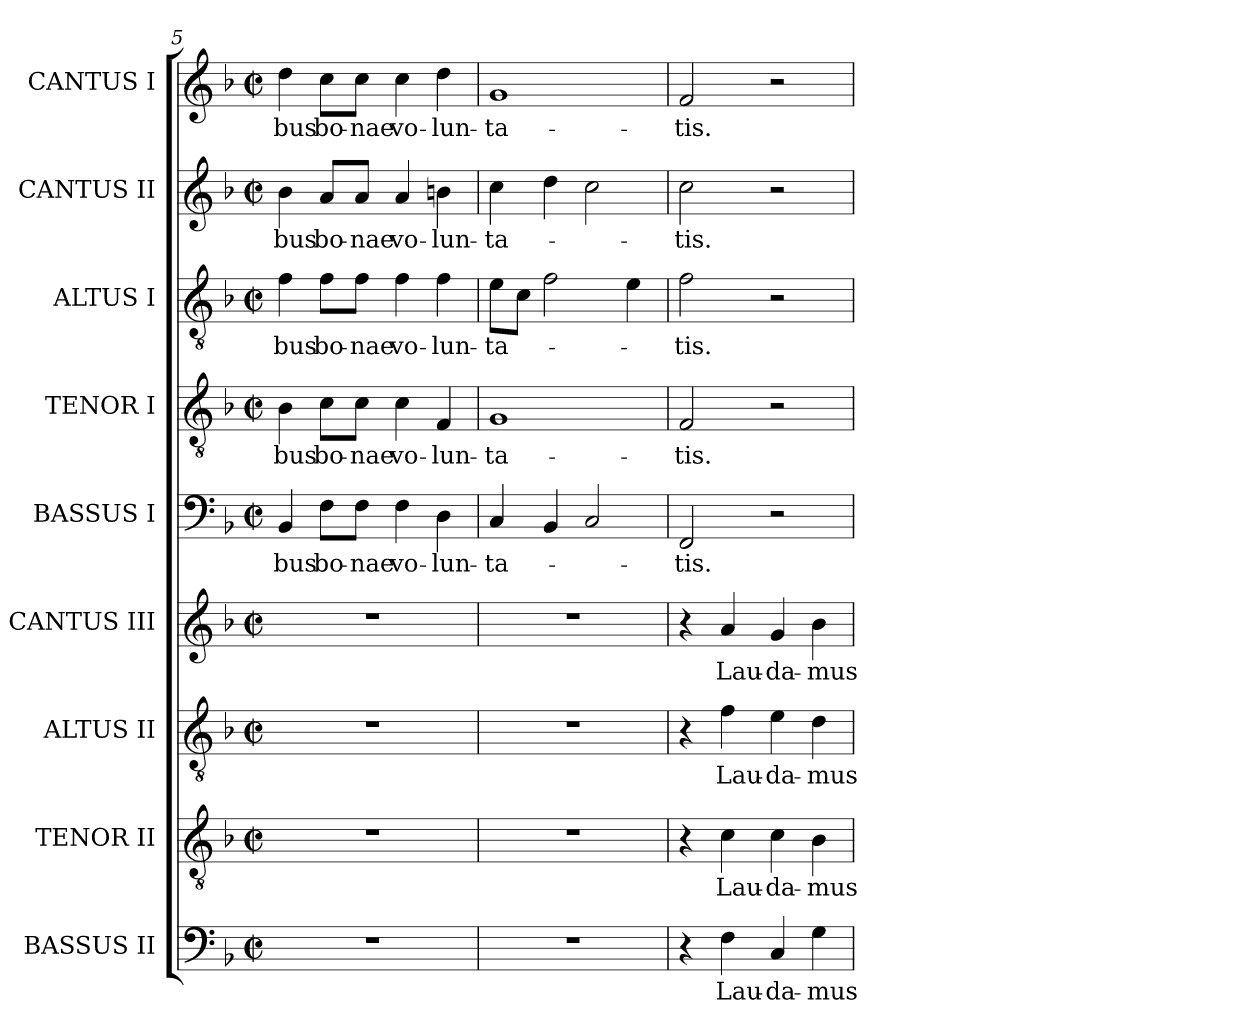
**kern	**text	**kern	**text	**kern	**text	**kern	**text	**kern	**text	**kern	**text	**kern	**text	**kern	**text	**kern	**text
*part9	*part9	*part8	*part8	*part7	*part7	*part6	*part6	*part5	*part5	*part4	*part4	*part3	*part3	*part2	*part2	*part1	*part1
*staff9	*staff9	*staff8	*staff8	*staff7	*staff7	*staff6	*staff6	*staff5	*staff5	*staff4	*staff4	*staff3	*staff3	*staff2	*staff2	*staff1	*staff1
*I"BASSUS II	*	*I"TENOR II	*	*I"ALTUS II	*	*I"CANTUS III	*	*I"BASSUS I	*	*I"TENOR I	*	*I"ALTUS I	*	*I"CANTUS II	*	*I"CANTUS I	*
*I'B. II	*	*I'T. II	*	*I'A. II	*	*I'C. III	*	*I'B. I	*	*I'T. I	*	*I'A. I	*	*I'C. II	*	*I'C. I	*
*clefF4	*	*clefGv2	*	*clefGv2	*	*clefG2	*	*clefF4	*	*clefGv2	*	*clefGv2	*	*clefG2	*	*clefG2	*
*	*	*ITrd7c12	*	*ITrd7c12	*	*	*	*	*	*ITrd7c12	*	*ITrd7c12	*	*	*	*	*
*k[b-]	*	*k[b-]	*	*k[b-]	*	*k[b-]	*	*k[b-]	*	*k[b-]	*	*k[b-]	*	*k[b-]	*	*k[b-]	*
*F:	*	*F:	*	*F:	*	*F:	*	*F:	*	*F:	*	*F:	*	*F:	*	*F:	*
*M2/2	*	*M2/2	*	*M2/2	*	*M2/2	*	*M2/2	*	*M2/2	*	*M2/2	*	*M2/2	*	*M2/2	*
*met(c|)	*	*met(c|)	*	*met(c|)	*	*met(c|)	*	*met(c|)	*	*met(c|)	*	*met(c|)	*	*met(c|)	*	*met(c|)	*
=5	=5	=5	=5	=5	=5	=5	=5	=5	=5	=5	=5	=5	=5	=5	=5	=5	=5
!	!	!	!	!	!	!	!	!	!LO:LY:b:color=#000000	!	!	!	!	!	!	!	!
!	!	!	!	!	!	!	!	!	!	!	!LO:LY:b:color=#000000	!	!	!	!	!	!
!	!	!	!	!	!	!	!	!	!	!	!	!	!LO:LY:b:color=#000000	!	!	!	!
!	!	!	!	!	!	!	!	!	!	!	!	!	!	!	!LO:LY:b:color=#000000	!	!
!	!	!	!	!	!	!	!	!	!	!	!	!	!	!	!	!	!LO:LY:b:color=#000000
1r	.	1r	.	1r	.	1r	.	4BB-i/	-bus	4BB-i\	-bus	4Fi\	-bus	4b-i\	-bus	4ddi\	-bus
!	!	!	!	!	!	!	!	!	!LO:LY:b:color=#000000	!	!	!	!	!	!	!	!
!	!	!	!	!	!	!	!	!	!	!	!LO:LY:b:color=#000000	!	!	!	!	!	!
!	!	!	!	!	!	!	!	!	!	!	!	!	!LO:LY:b:color=#000000	!	!	!	!
!	!	!	!	!	!	!	!	!	!	!	!	!	!	!	!LO:LY:b:color=#000000	!	!
!	!	!	!	!	!	!	!	!	!	!	!	!	!	!	!	!	!LO:LY:b:color=#000000
.	.	.	.	.	.	.	.	8Fi\L	bo-	8Ci\L	bo-	8Fi\L	bo-	8ai/L	bo-	8cci\L	bo-
!	!	!	!	!	!	!	!	!	!LO:LY:b:color=#000000	!	!	!	!	!	!	!	!
!	!	!	!	!	!	!	!	!	!	!	!LO:LY:b:color=#000000	!	!	!	!	!	!
!	!	!	!	!	!	!	!	!	!	!	!	!	!LO:LY:b:color=#000000	!	!	!	!
!	!	!	!	!	!	!	!	!	!	!	!	!	!	!	!LO:LY:b:color=#000000	!	!
!	!	!	!	!	!	!	!	!	!	!	!	!	!	!	!	!	!LO:LY:b:color=#000000
.	.	.	.	.	.	.	.	8Fi\J	-nae	8Ci\J	-nae	8Fi\J	-nae	8ai/J	-nae	8cci\J	-nae
!	!	!	!	!	!	!	!	!	!LO:LY:b:color=#000000	!	!	!	!	!	!	!	!
!	!	!	!	!	!	!	!	!	!	!	!LO:LY:b:color=#000000	!	!	!	!	!	!
!	!	!	!	!	!	!	!	!	!	!	!	!	!LO:LY:b:color=#000000	!	!	!	!
!	!	!	!	!	!	!	!	!	!	!	!	!	!	!	!LO:LY:b:color=#000000	!	!
!	!	!	!	!	!	!	!	!	!	!	!	!	!	!	!	!	!LO:LY:b:color=#000000
.	.	.	.	.	.	.	.	4Fi\	vo-	4Ci\	vo-	4Fi\	vo-	4ai/	vo-	4cci\	vo-
!	!	!	!	!	!	!	!	!	!LO:LY:b:color=#000000	!	!	!	!	!	!	!	!
!	!	!	!	!	!	!	!	!	!	!	!LO:LY:b:color=#000000	!	!	!	!	!	!
!	!	!	!	!	!	!	!	!	!	!	!	!	!LO:LY:b:color=#000000	!	!	!	!
!	!	!	!	!	!	!	!	!	!	!	!	!	!	!	!LO:LY:b:color=#000000	!	!
!	!	!	!	!	!	!	!	!	!	!	!	!	!	!	!	!	!LO:LY:b:color=#000000
.	.	.	.	.	.	.	.	4Di\	-lun-	4FFi/	-lun-	4Fi\	-lun-	4bni\	-lun-	4ddi\	-lun-
=6	=6	=6	=6	=6	=6	=6	=6	=6	=6	=6	=6	=6	=6	=6	=6	=6	=6
!	!	!	!	!	!	!	!	!	!LO:LY:b:color=#000000	!	!	!	!	!	!	!	!
!	!	!	!	!	!	!	!	!	!	!	!LO:LY:b:color=#000000	!	!	!	!	!	!
!	!	!	!	!	!	!	!	!	!	!	!	!	!LO:LY:b:color=#000000	!	!	!	!
!	!	!	!	!	!	!	!	!	!	!	!	!	!	!	!LO:LY:b:color=#000000	!	!
!	!	!	!	!	!	!	!	!	!	!	!	!	!	!	!	!	!LO:LY:b:color=#000000
1r	.	1r	.	1r	.	1r	.	4Ci/	-ta-	1GGi	-ta-	8Ei\L	-ta-	4cci\	-ta-	1gi	-ta-
.	.	.	.	.	.	.	.	.	.	.	.	8Ci\J	.	.	.	.	.
.	.	.	.	.	.	.	.	4BB-i/	.	.	.	2Fi\	.	4ddi\	.	.	.
.	.	.	.	.	.	.	.	2Ci/	.	.	.	.	.	2cci\	.	.	.
.	.	.	.	.	.	.	.	.	.	.	.	4Ei\	.	.	.	.	.
!!LO:PB:g=z
=7	=7	=7	=7	=7	=7	=7	=7	=7	=7	=7	=7	=7	=7	=7	=7	=7	=7
!	!	!	!	!	!	!	!	!	!LO:LY:b:color=#000000	!	!	!	!	!	!	!	!
!	!	!	!	!	!	!	!	!	!	!	!LO:LY:b:color=#000000	!	!	!	!	!	!
!	!	!	!	!	!	!	!	!	!	!	!	!	!LO:LY:b:color=#000000	!	!	!	!
!	!	!	!	!	!	!	!	!	!	!	!	!	!	!	!LO:LY:b:color=#000000	!	!
!	!	!	!	!	!	!	!	!	!	!	!	!	!	!	!	!	!LO:LY:b:color=#000000
4r	.	4r	.	4r	.	4r	.	2FFi/	-tis.	2FFi/	-tis.	2Fi\	-tis.	2cci\	-tis.	2fi/	-tis.
!	!LO:LY:b:color=#000000	!	!	!	!	!	!	!	!	!	!	!	!	!	!	!	!
!	!	!	!LO:LY:b:color=#000000	!	!	!	!	!	!	!	!	!	!	!	!	!	!
!	!	!	!	!	!LO:LY:b:color=#000000	!	!	!	!	!	!	!	!	!	!	!	!
!	!	!	!	!	!	!	!LO:LY:b:color=#000000	!	!	!	!	!	!	!	!	!	!
4Fi\	Lau-	4Ci\	Lau-	4Fi\	Lau-	4ai/	Lau-	.	.	.	.	.	.	.	.	.	.
!	!LO:LY:b:color=#000000	!	!	!	!	!	!	!	!	!	!	!	!	!	!	!	!
!	!	!	!LO:LY:b:color=#000000	!	!	!	!	!	!	!	!	!	!	!	!	!	!
!	!	!	!	!	!LO:LY:b:color=#000000	!	!	!	!	!	!	!	!	!	!	!	!
!	!	!	!	!	!	!	!LO:LY:b:color=#000000	!	!	!	!	!	!	!	!	!	!
4Ci/	-da-	4Ci\	-da-	4Ei\	-da-	4gi/	-da-	2r	.	2r	.	2r	.	2r	.	2r	.
!	!LO:LY:b:color=#000000	!	!	!	!	!	!	!	!	!	!	!	!	!	!	!	!
!	!	!	!LO:LY:b:color=#000000	!	!	!	!	!	!	!	!	!	!	!	!	!	!
!	!	!	!	!	!LO:LY:b:color=#000000	!	!	!	!	!	!	!	!	!	!	!	!
!	!	!	!	!	!	!	!LO:LY:b:color=#000000	!	!	!	!	!	!	!	!	!	!
4Gi\	-mus	4BB-i\	-mus	4Di\	-mus	4b-i\	-mus	.	.	.	.	.	.	.	.	.	.
=	=	=	=	=	=	=	=	=	=	=	=	=	=	=	=	=	=
*-	*-	*-	*-	*-	*-	*-	*-	*-	*-	*-	*-	*-	*-	*-	*-	*-	*-
